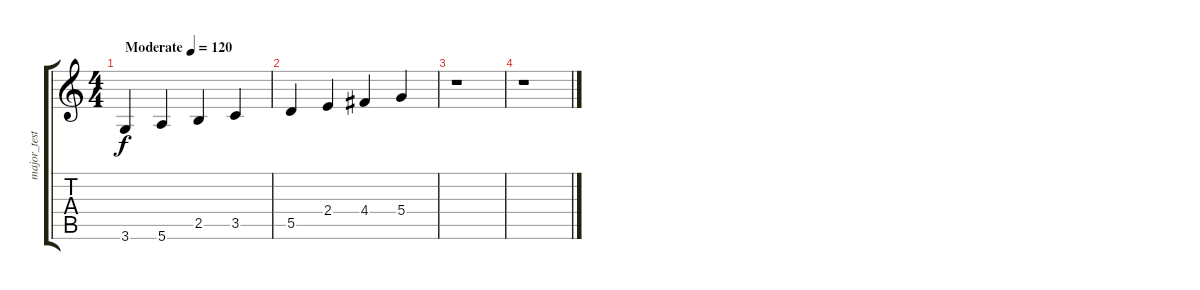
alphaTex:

\track ("major_test" "major_test") {instrument electricguitarclean}
\staff {score tabs}
\tuning (E4 B3 G3 D3 A2 E2) {hide}
\ts (4 4)
\tempo (120 "Moderate")
\clef g2
\ks c
3.6.4{dy f instrument electricguitarclean} 5.6.4 2.5.4 3.5.4 |
5.5.4 2.4.4 4.4.4 5.4.4 |
r.1 |
r.1
